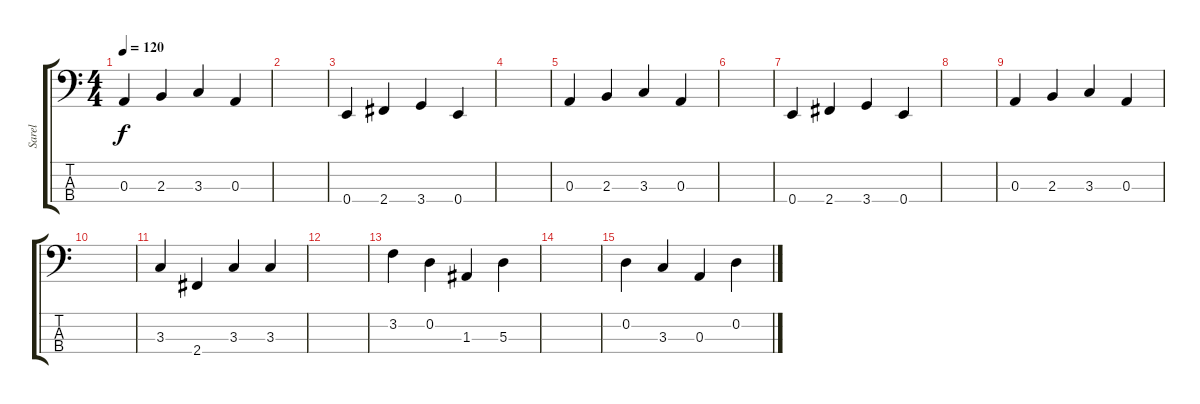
\track ("Sarel" "Sarel") {instrument electricbassfinger}
\staff {score tabs}
\tuning (G2 D2 A1 E1) {hide}
\ts (4 4)
\tempo 120
\tempo 170
\tempo 120
\clef f4
\ks c
0.3.4{dy f instrument electricbassfinger} 2.3.4 3.3.4 0.3.4 |
|
0.4.4 2.4.4 3.4.4 0.4.4 |
|
0.3.4 2.3.4 3.3.4 0.3.4 |
|
0.4.4 2.4.4 3.4.4 0.4.4 |
|
0.3.4 2.3.4 3.3.4 0.3.4 |
|
3.3.4 2.4.4 3.3.4 3.3.4 |
|
3.2.4 0.2.4 1.3.4 5.3.4 |
|
0.2.4 3.3.4 0.3.4 0.2.4
